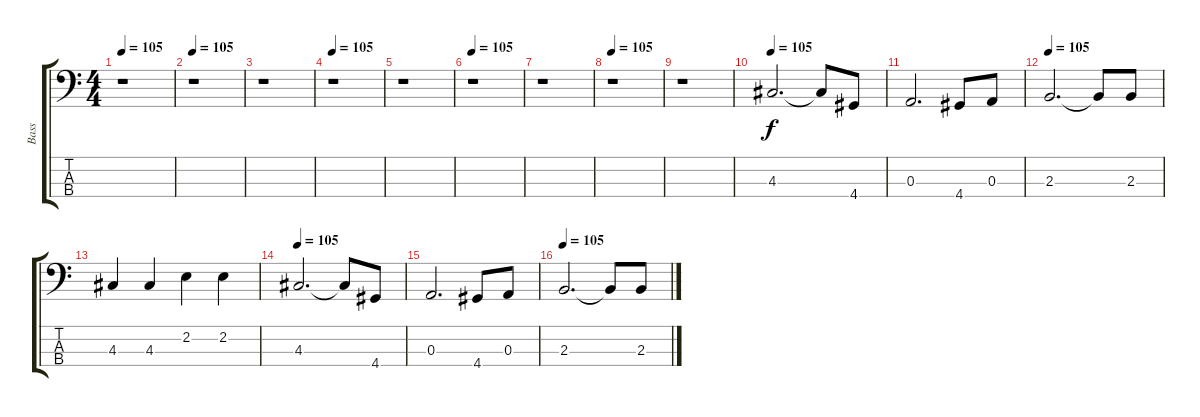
\track ("Bass" "Bass") {instrument electricbassfinger}
\staff {score tabs}
\tuning (G2 D2 A1 E1) {hide}
\ts (4 4)
\tempo 105
\clef f4
\ks c
r.1{dy f} |
\tempo 105
r.1 |
r.1 |
\tempo 105
r.1 |
r.1 |
\tempo 105
r.1 |
r.1 |
\tempo 105
r.1 |
r.1 |
\tempo 105
4.3.2{d} 4.3{t}.8 4.4.8 |
0.3.2{d} 4.4.8 0.3.8 |
\tempo 105
2.3.2{d} 2.3{t}.8 2.3.8 |
4.3.4 4.3.4 2.2.4 2.2.4 |
\tempo 105
4.3.2{d} 4.3{t}.8 4.4.8 |
0.3.2{d} 4.4.8 0.3.8 |
\tempo 105
2.3.2{d} 2.3{t}.8 2.3.8
